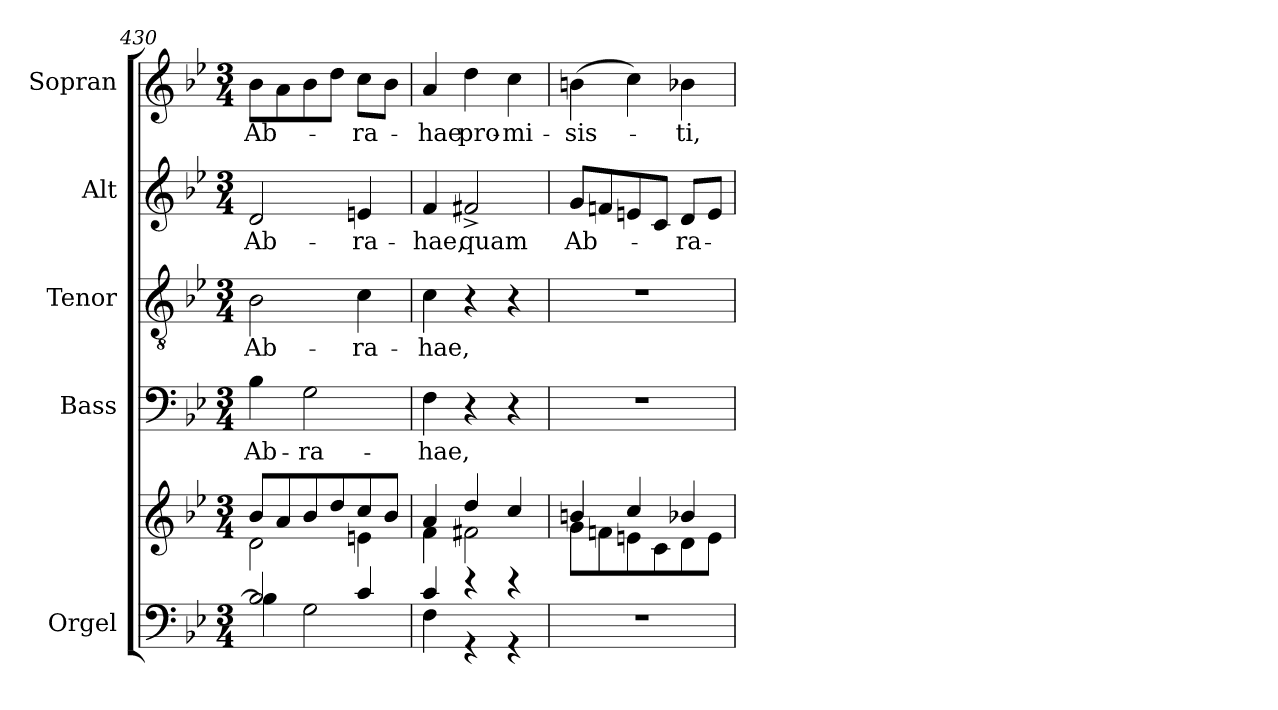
**kern	**kern	**kern	**text	**kern	**text	**kern	**text	**kern	**text
*part5	*part5	*part4	*part4	*part3	*part3	*part2	*part2	*part1	*part1
*staff6	*staff5	*staff4	*staff4	*staff3	*staff3	*staff2	*staff2	*staff1	*staff1
*I"Orgel	*	*I"Bass	*	*I"Tenor	*	*I"Alt	*	*I"Sopran	*
*I'Org.	*	*I'B.	*	*I'T.	*	*I'A.	*	*I'S.	*
*clefF4	*clefG2	*clefF4	*	*clefGv2	*	*clefG2	*	*clefG2	*
*k[b-e-]	*k[b-e-]	*k[b-e-]	*	*k[b-e-]	*	*k[b-e-]	*	*k[b-e-]	*
*B-:	*B-:	*B-:	*	*B-:	*	*B-:	*	*B-:	*
*M3/4	*M3/4	*M3/4	*	*M3/4	*	*M3/4	*	*M3/4	*
=430	=430	=430	=430	=430	=430	=430	=430	=430	=430
*^	*^	*	*	*	*	*	*	*	*
!	!	!	!	!	!LO:LY:b	!	!LO:LY:b	!	!LO:LY:b	!	!LO:LY:b
2B-/	4B-\]	8b-/L	2d\	4B-\	Ab-	2B-\	Ab-	2d/	Ab-	8b-\L	Ab-
.	.	8a/	.	.	.	.	.	.	.	8a\	.
!	!	!	!	!	!LO:LY:b	!	!	!	!	!	!
.	2G\	8b-/	.	2G\	-ra-	.	.	.	.	8b-\	.
.	.	8dd/	.	.	.	.	.	.	.	8dd\J	.
!	!	!	!	!	!	!	!LO:LY:b	!	!LO:LY:b	!	!LO:LY:b
4c/	.	8cc/	4en\	.	.	4c\	-ra-	4en/	-ra-	8cc\L	-ra-
.	.	8b-/J	.	.	.	.	.	.	.	8b-\J	.
=431	=431	=431	=431	=431	=431	=431	=431	=431	=431	=431	=431
!	!	!	!	!	!LO:LY:b	!	!LO:LY:b	!	!LO:LY:b	!	!LO:LY:b
4c/	4F\	4a/	4f\	4F\	-hae,	4c\	-hae,	4f/	-hae,	4a/	-hae
!	!	!	!	!	!	!	!	!	!LO:LY:b	!	!LO:LY:b
4r	4r	4dd/	2f#X\	4r	.	4r	.	2f#X^>/	quam	4dd\	pro-
!	!	!	!	!	!	!	!	!	!	!	!LO:LY:b
4r	4r	4cc/	.	4r	.	4r	.	.	.	4cc\	-mi-
=432	=432	=432	=432	=432	=432	=432	=432	=432	=432	=432	=432
!	!	!	!	!	!	!	!	!	!LO:LY:b	!	!LO:LY:b
*v	*v	*	*	*	*	*	*	*	*	*	*
2.r	4bn/	8g\L	2.r	.	2.r	.	8g/L	Ab-	(>4bn\	-sis-
.	.	8fn\	.	.	.	.	8fn/	.	.	.
.	4cc/	8en\	.	.	.	.	8en/	.	4cc\)	.
.	.	8c\	.	.	.	.	8c/J	.	.	.
!	!	!	!	!	!	!	!	!LO:LY:b	!	!LO:LY:b
.	4b-X/	8d\	.	.	.	.	8d/L	-ra-	4b-X\	-ti,
.	.	8e\J	.	.	.	.	8e/J	.	.	.
*	*v	*v	*	*	*	*	*	*	*	*
=	=	=	=	=	=	=	=	=	=
*-	*-	*-	*-	*-	*-	*-	*-	*-	*-
